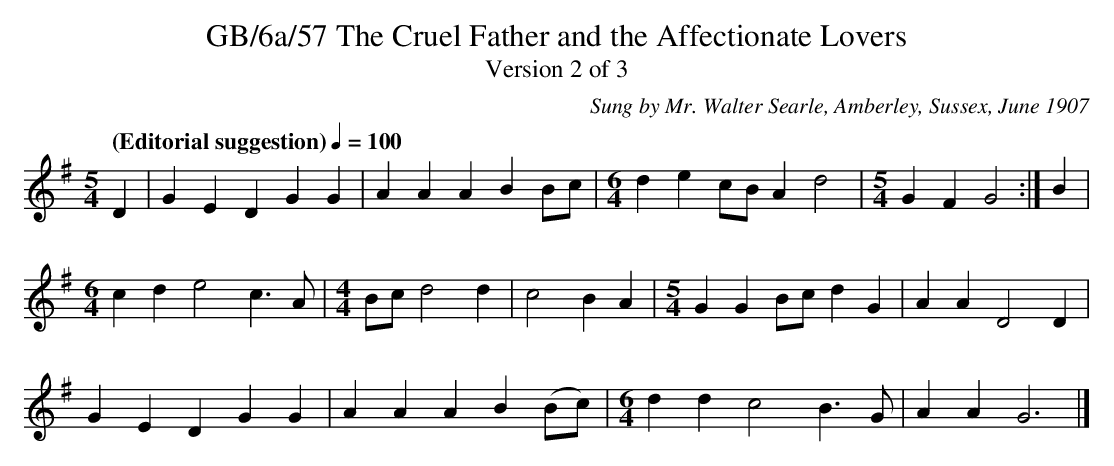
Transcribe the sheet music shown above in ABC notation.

X:1
T:GB/6a/57 The Cruel Father and the Affectionate Lovers
T:Version 2 of 3
C:Sung by Mr. Walter Searle, Amberley, Sussex, June 1907
M:5/4
L:1/8
Q:"(Editorial suggestion)" 1/4=100
K:G
D2 | G2 E2 D2 G2 G2 | A2 A2 A2 B2 Bc | [M:6/4]d2 e2 cB A2 d4 | [M:5/4]G2 F2 G4 :| B2 |
[M:6/4]c2 d2 e4 c3 A | [M:4/4]Bc d4 d2 | c4 B2 A2 | [M:5/4]G2 G2 Bc d2 G2 | A2 A2 D4 D2 |
G2 E2 D2 G2 G2 | A2 A2 A2 B2 (Bc) | [M:6/4]d2 d2 c4 B3 G | A2 A2 G6 |]
